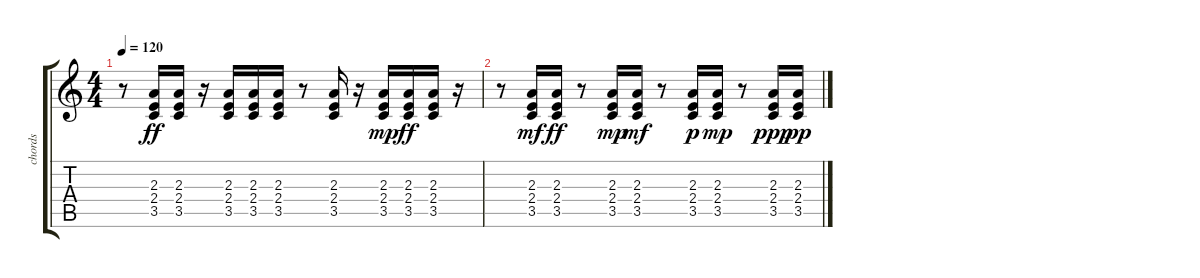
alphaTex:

\track ("chords" "chords") {instrument synthbass1}
\staff {score tabs}
\tuning (E4 B3 G3 D3 A2 E2) {hide}
\ts (4 4)
\tempo 120
\clef g2
\ks c
r.8{dy ff} (2.3 2.4 3.5).16 (2.3 2.4 3.5).16 r.16 (2.3 2.4 3.5).16 (2.3 2.4 3.5).16 (2.3 2.4 3.5).16 r.8 (2.3 2.4 3.5).16 r.16 (2.3 2.4 3.5).16{dy mp} (2.3 2.4 3.5).16{dy ff} (2.3 2.4 3.5).16 r.16 |
r.8 (2.3 2.4 3.5).16{dy mf} (2.3 2.4 3.5).16{dy ff} r.8 (2.3 2.4 3.5).16{dy mp} (2.3 2.4 3.5).16{dy mf} r.8 (2.3 2.4 3.5).16{dy p} (2.3 2.4 3.5).16{dy mp} r.8 (2.3 2.4 3.5).16{dy ppp} (2.3 2.4 3.5).16{dy pp}
